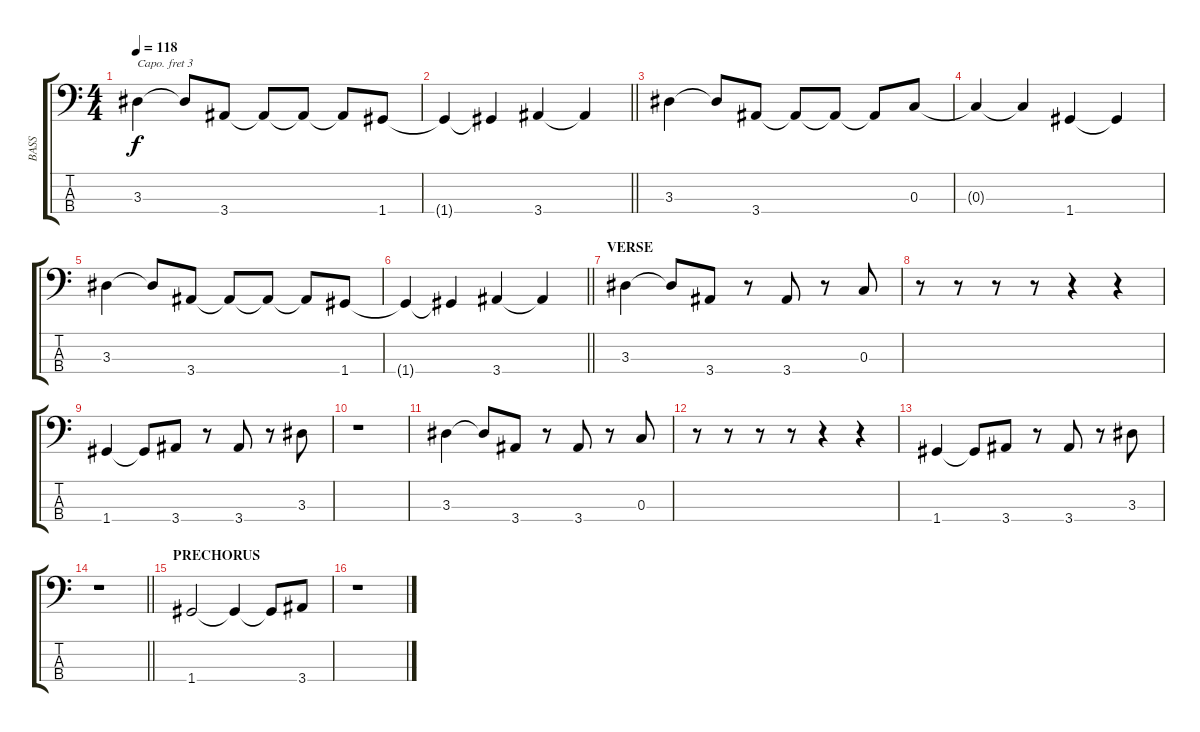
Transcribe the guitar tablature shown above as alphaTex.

\track ("BASS" "BASS") {instrument acousticbass}
\staff {score tabs}
\capo 3
\tuning (G2 D2 A1 E1) {hide}
\ts (4 4)
\tempo 118
\clef f4
\ks c
3.3.4{dy f} 3.3{t}.8 3.4.8 3.4{t}.8 3.4{t}.8 3.4{t}.8 1.4.8 |
\barLineRight lightlight
1.4{t}.4 1.4{t}.4 3.4.4 3.4{t}.4 |
\section ("" "")
3.3.4 3.3{t}.8 3.4.8 3.4{t}.8 3.4{t}.8 3.4{t}.8 0.3.8 |
0.3{t}.4 0.3{t}.4 1.4.4 1.4{t}.4 |
3.3.4 3.3{t}.8 3.4.8 3.4{t}.8 3.4{t}.8 3.4{t}.8 1.4.8 |
\barLineRight lightlight
1.4{t}.4 1.4{t}.4 3.4.4 3.4{t}.4 |
\section ("" "VERSE")
3.3.4 3.3{t}.8 3.4.8 r.8 3.4.8 r.8 0.3.8 |
r.8 r.8 r.8 r.8 r.4 r.4 |
1.4.4 1.4{t}.8 3.4.8 r.8 3.4.8 r.8 3.3.8 |
r.1 |
3.3.4 3.3{t}.8 3.4.8 r.8 3.4.8 r.8 0.3.8 |
r.8 r.8 r.8 r.8 r.4 r.4 |
1.4.4 1.4{t}.8 3.4.8 r.8 3.4.8 r.8 3.3.8 |
\barLineRight lightlight
r.1 |
\section ("" "PRECHORUS")
1.4.2 1.4{t}.4 1.4{t}.8 3.4.8 |
r.1
